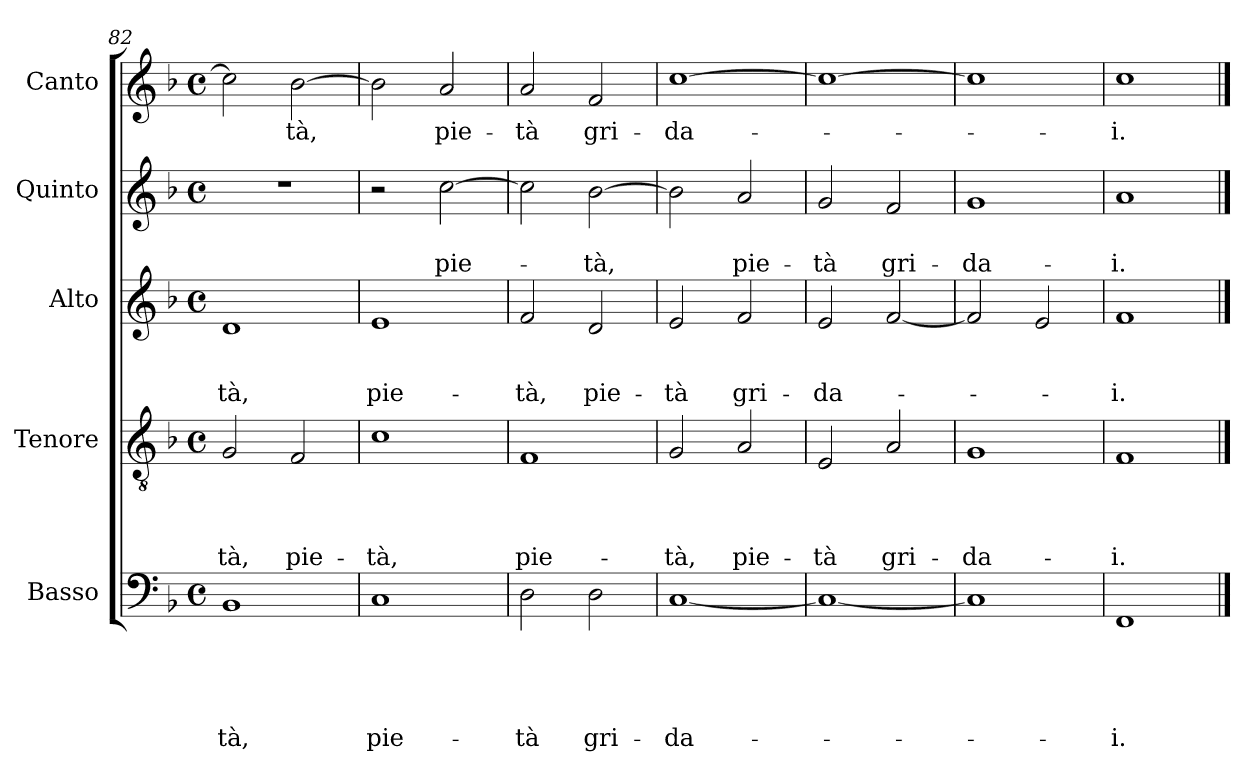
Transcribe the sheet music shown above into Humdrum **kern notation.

**kern	**text	**text	**text	**text	**text	**kern	**text	**text	**text	**text	**kern	**text	**text	**text	**kern	**text	**text	**kern	**text
*part5	*part5	*part5	*part5	*part5	*part5	*part4	*part4	*part4	*part4	*part4	*part3	*part3	*part3	*part3	*part2	*part2	*part2	*part1	*part1
*staff5	*staff5	*staff5	*staff5	*staff5	*staff5	*staff4	*staff4	*staff4	*staff4	*staff4	*staff3	*staff3	*staff3	*staff3	*staff2	*staff2	*staff2	*staff1	*staff1
*I"Basso	*	*	*	*	*	*I"Tenore	*	*	*	*	*I"Alto	*	*	*	*I"Quinto	*	*	*I"Canto	*
*clefF4	*	*	*	*	*	*clefGv2	*	*	*	*	*clefG2	*	*	*	*clefG2	*	*	*clefG2	*
*k[b-]	*	*	*	*	*	*k[b-]	*	*	*	*	*k[b-]	*	*	*	*k[b-]	*	*	*k[b-]	*
*F:	*	*	*	*	*	*F:	*	*	*	*	*F:	*	*	*	*F:	*	*	*F:	*
*M4/4	*	*	*	*	*	*M4/4	*	*	*	*	*M4/4	*	*	*	*M4/4	*	*	*M4/4	*
*met(c)	*	*	*	*	*	*met(c)	*	*	*	*	*met(c)	*	*	*	*met(c)	*	*	*met(c)	*
=82	=82	=82	=82	=82	=82	=82	=82	=82	=82	=82	=82	=82	=82	=82	=82	=82	=82	=82	=82
!	!	!	!	!	!LO:LY:b	!	!	!	!	!LO:LY:b	!	!	!	!LO:LY:b	!	!	!	!	!
1BB-	.	.	.	.	-tà,	2G/	.	.	.	-tà,	1d	.	.	-tà,	1r	.	.	2cc\]	.
!	!	!	!	!	!	!	!	!	!	!LO:LY:b	!	!	!	!	!	!	!	!	!LO:LY:b
.	.	.	.	.	.	2F/	.	.	.	pie-	.	.	.	.	.	.	.	[>2b-\	-tà,
!!LO:PB:g=z
=83	=83	=83	=83	=83	=83	=83	=83	=83	=83	=83	=83	=83	=83	=83	=83	=83	=83	=83	=83
!	!	!	!	!	!LO:LY:b	!	!	!	!	!LO:LY:b	!	!	!	!LO:LY:b	!	!	!	!	!
1C	.	.	.	.	pie-	1c	.	.	.	-tà,	1e	.	.	pie-	2r	.	.	2b-\]	.
!	!	!	!	!	!	!	!	!	!	!	!	!	!	!	!	!	!LO:LY:b	!	!LO:LY:b
.	.	.	.	.	.	.	.	.	.	.	.	.	.	.	[>2cc\	.	pie-	2a/	pie-
=84	=84	=84	=84	=84	=84	=84	=84	=84	=84	=84	=84	=84	=84	=84	=84	=84	=84	=84	=84
!	!	!	!	!	!LO:LY:b	!	!	!	!	!LO:LY:b	!	!	!	!LO:LY:b	!	!	!	!	!LO:LY:b
2D\	.	.	.	.	-tà	1F	.	.	.	pie-	2f/	.	.	-tà,	2cc\]	.	.	2a/	-tà
!	!	!	!	!	!LO:LY:b	!	!	!	!	!	!	!	!	!LO:LY:b	!	!	!LO:LY:b	!	!LO:LY:b
2D\	.	.	.	.	gri-	.	.	.	.	.	2d/	.	.	pie-	[>2b-\	.	-tà,	2f/	gri-
=85	=85	=85	=85	=85	=85	=85	=85	=85	=85	=85	=85	=85	=85	=85	=85	=85	=85	=85	=85
!	!	!	!	!	!LO:LY:b	!	!	!	!	!LO:LY:b	!	!	!	!LO:LY:b	!	!	!	!	!LO:LY:b
[<1C	.	.	.	.	-da-	2G/	.	.	.	-tà,	2e/	.	.	-tà	2b-\]	.	.	[>1cc	-da-
!	!	!	!	!	!	!	!	!	!	!LO:LY:b	!	!	!	!LO:LY:b	!	!	!LO:LY:b	!	!
.	.	.	.	.	.	2A/	.	.	.	pie-	2f/	.	.	gri-	2a/	.	pie-	.	.
=86	=86	=86	=86	=86	=86	=86	=86	=86	=86	=86	=86	=86	=86	=86	=86	=86	=86	=86	=86
!	!	!	!	!	!	!	!	!	!	!LO:LY:b	!	!	!	!LO:LY:b	!	!	!LO:LY:b	!	!
1C_	.	.	.	.	.	2E/	.	.	.	-tà	2e/	.	.	-da-	2g/	.	-tà	1cc_	.
!	!	!	!	!	!	!	!	!	!	!LO:LY:b	!	!	!	!	!	!	!LO:LY:b	!	!
.	.	.	.	.	.	2A/	.	.	.	gri-	[<2f/	.	.	.	2f/	.	gri-	.	.
=87	=87	=87	=87	=87	=87	=87	=87	=87	=87	=87	=87	=87	=87	=87	=87	=87	=87	=87	=87
!	!	!	!	!	!	!	!	!	!	!LO:LY:b	!	!	!	!	!	!	!LO:LY:b	!	!
1C]	.	.	.	.	.	1G	.	.	.	-da-	2f/]	.	.	.	1g	.	-da-	1cc]	.
.	.	.	.	.	.	.	.	.	.	.	2e/	.	.	.	.	.	.	.	.
=88	=88	=88	=88	=88	=88	=88	=88	=88	=88	=88	=88	=88	=88	=88	=88	=88	=88	=88	=88
!	!	!	!	!	!LO:LY:b	!	!	!	!	!LO:LY:b	!	!	!	!LO:LY:b	!	!	!LO:LY:b	!	!LO:LY:b
1FF	.	.	.	.	-i.	1F	.	.	.	-i.	1f	.	.	-i.	1a	.	-i.	1cc	-i.
==	==	==	==	==	==	==	==	==	==	==	==	==	==	==	==	==	==	==	==
*-	*-	*-	*-	*-	*-	*-	*-	*-	*-	*-	*-	*-	*-	*-	*-	*-	*-	*-	*-
